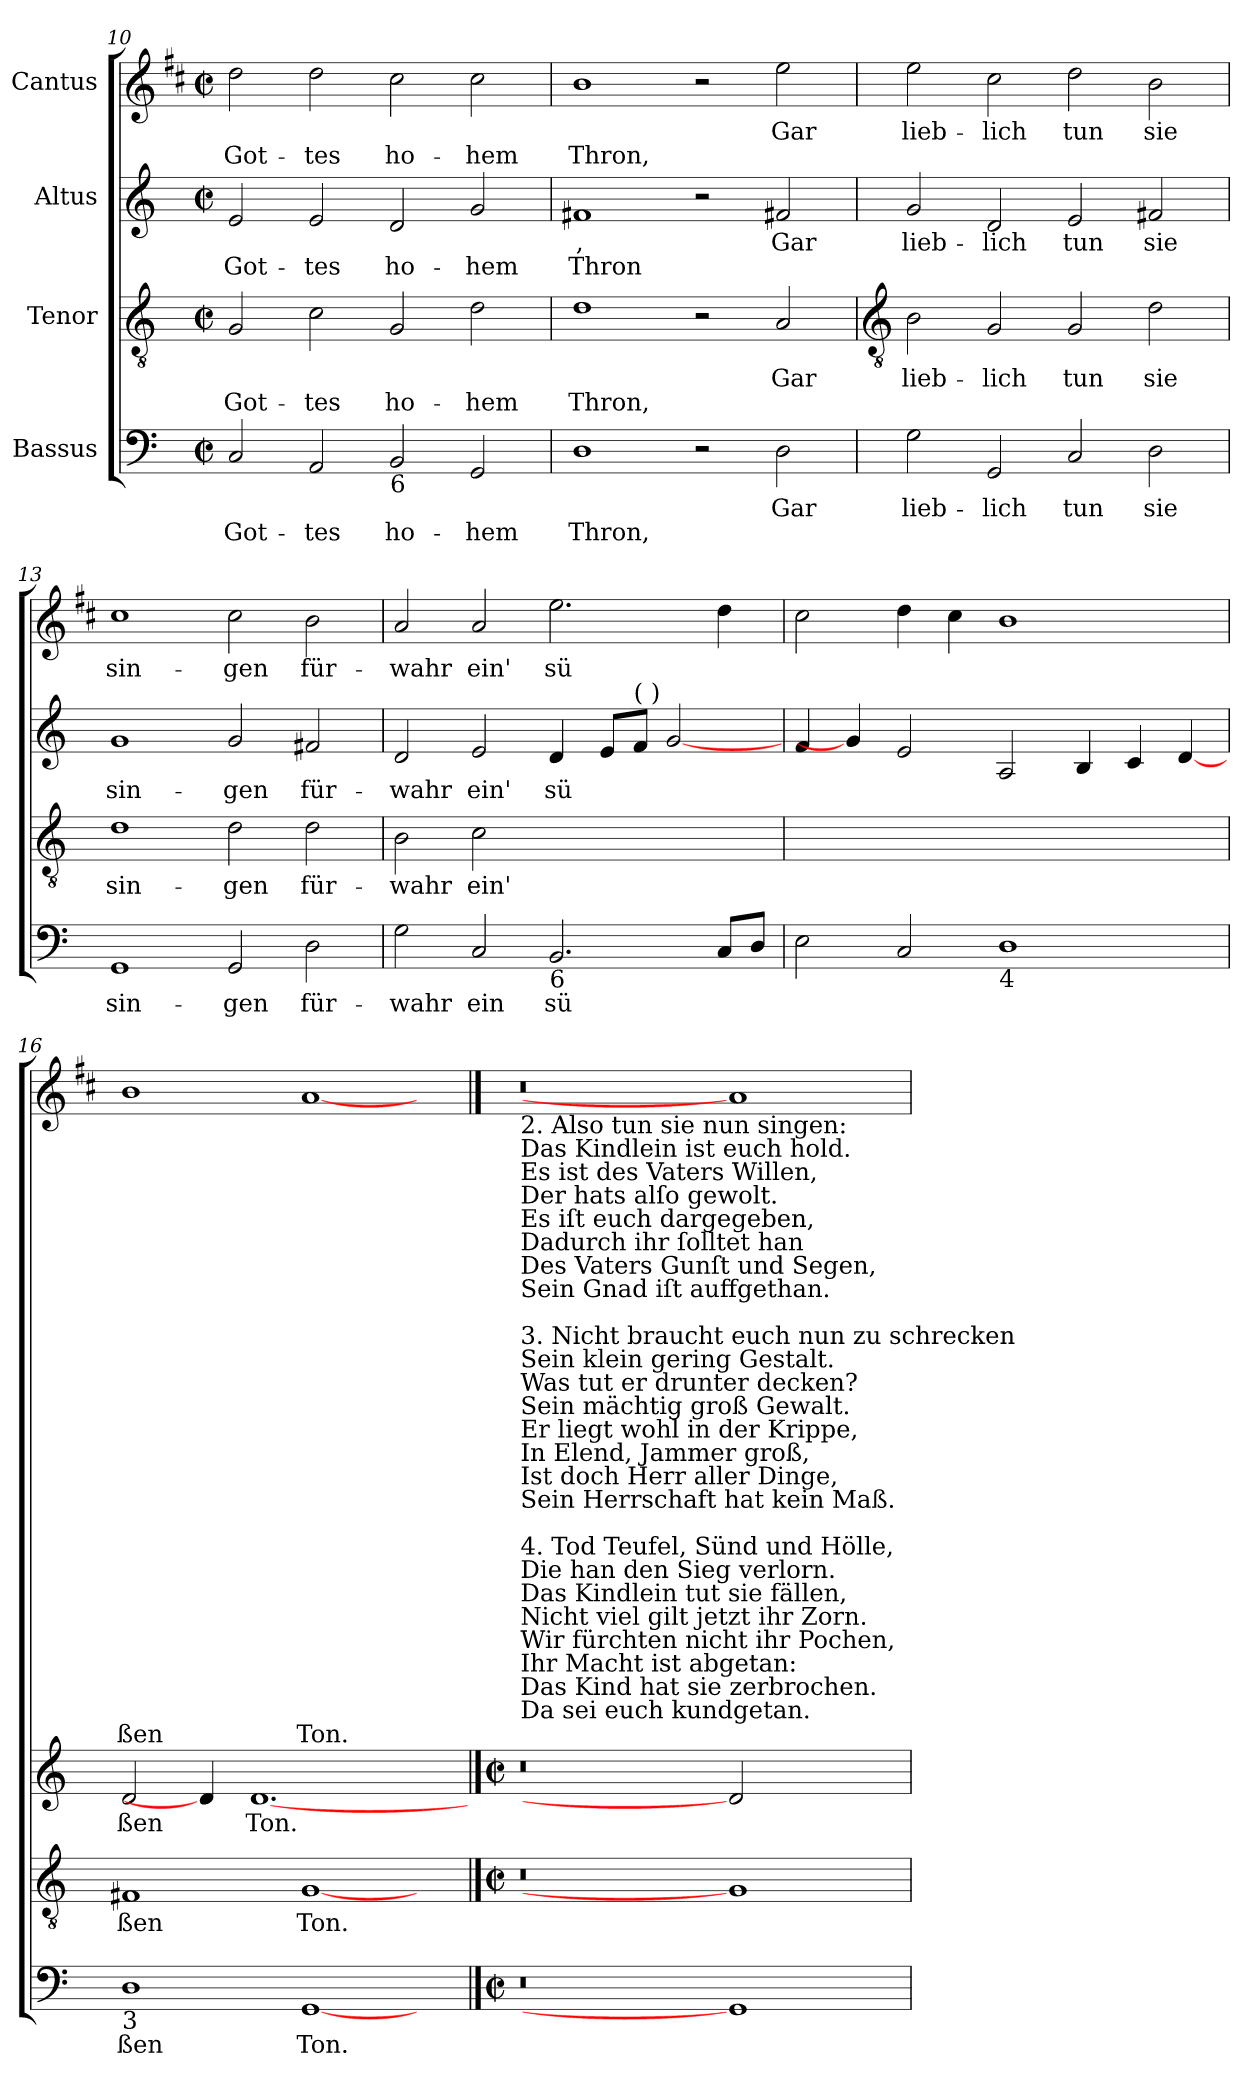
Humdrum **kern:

**kern	**text	**text	**kern	**text	**text	**kern	**text	**text	**kern	**text	**text
*part4	*part4	*part4	*part3	*part3	*part3	*part2	*part2	*part2	*part1	*part1	*part1
*staff4	*staff4	*staff4	*staff3	*staff3	*staff3	*staff2	*staff2	*staff2	*staff1	*staff1	*staff1
*I"Bassus	*	*	*I"Tenor	*	*	*I"Altus	*	*	*I"Cantus	*	*
*clefF4	*	*	*clefGv2	*	*	*clefG2	*	*	*clefG2	*	*
*	*	*	*	*	*	*	*	*	*ITrd1c2	*	*
*k[]	*	*	*k[]	*	*	*k[]	*	*	*k[]	*	*
*C:	*	*	*C:	*	*	*C:	*	*	*C:	*	*
*M4/2	*	*	*M4/2	*	*	*M4/2	*	*	*M4/2	*	*
*met(c|)	*	*	*met(c|)	*	*	*met(c|)	*	*	*met(c|)	*	*
=10	=10	=10	=10	=10	=10	=10	=10	=10	=10	=10	=10
!	!	!LO:LY:b	!	!	!LO:LY:b	!	!	!LO:LY:b	!	!	!LO:LY:b
2C	.	Got-	2G	.	Got-	2e	.	Got-	2cc	.	Got-
!	!	!LO:LY:b	!	!	!LO:LY:b	!	!	!LO:LY:b	!	!	!LO:LY:b
2AA	.	-tes	2c	.	-tes	2e	.	-tes	2cc	.	-tes
!LO:TX:b:t=6	!	!	!	!	!	!	!	!	!	!	!
!	!	!LO:LY:b	!	!	!LO:LY:b	!	!	!LO:LY:b	!	!	!LO:LY:b
2BB	.	ho-	2G	.	ho-	2d	.	ho-	2b	.	ho-
!	!	!LO:LY:b	!	!	!LO:LY:b	!	!	!LO:LY:b	!	!	!LO:LY:b
2GG	.	-hem	2d	.	-hem	2g	.	-hem	2b	.	-hem
=11	=11	=11	=11	=11	=11	=11	=11	=11	=11	=11	=11
!	!	!LO:LY:b	!	!	!LO:LY:b	!	!LO:LY:b	!LO:LY:b	!	!	!LO:LY:b
1D	.	Thron,	1d	.	Thron,	1f#X	,	Thron	1a	.	Thron,
2r	.	.	2r	.	.	2r	.	.	2r	.	.
!	!LO:LY:b	!	!	!LO:LY:b	!	!	!LO:LY:b	!	!	!LO:LY:b	!
2D	Gar	.	2A	Gar	.	2f#X	Gar	.	2dd	Gar	.
!!LO:LB:g=z
=12	=12	=12	=12	=12	=12	=12	=12	=12	=12	=12	=12
*	*	*	*clefGv2	*	*	*	*	*	*	*	*
!	!LO:LY:b	!	!	!LO:LY:b	!	!	!LO:LY:b	!	!	!LO:LY:b	!
2G	lieb-	.	2B	lieb-	.	2g	lieb-	.	2dd	lieb-	.
!	!LO:LY:b	!	!	!LO:LY:b	!	!	!LO:LY:b	!	!	!LO:LY:b	!
2GG	-lich	.	2G	-lich	.	2d	-lich	.	2b	-lich	.
!	!LO:LY:b	!	!	!LO:LY:b	!	!	!LO:LY:b	!	!	!LO:LY:b	!
2C	tun	.	2G	tun	.	2e	tun	.	2cc	tun	.
!	!LO:LY:b	!	!	!LO:LY:b	!	!	!LO:LY:b	!	!	!LO:LY:b	!
2D	sie	.	2d	sie	.	2f#X	sie	.	2a	sie	.
=13	=13	=13	=13	=13	=13	=13	=13	=13	=13	=13	=13
!	!LO:LY:b	!	!	!LO:LY:b	!	!	!LO:LY:b	!	!	!LO:LY:b	!
1GG	sin-	.	1d	sin-	.	1g	sin-	.	1b	sin-	.
!	!LO:LY:b	!	!	!LO:LY:b	!	!	!LO:LY:b	!	!	!LO:LY:b	!
2GG	-gen	.	2d	-gen	.	2g	-gen	.	2b	-gen	.
!	!LO:LY:b	!	!	!LO:LY:b	!	!	!LO:LY:b	!	!	!LO:LY:b	!
2D	für-	.	2d	für-	.	2f#X	für-	.	2a	für-	.
=14	=14	=14	=14	=14	=14	=14	=14	=14	=14	=14	=14
!	!LO:LY:b	!	!	!LO:LY:b	!	!	!LO:LY:b	!	!	!LO:LY:b	!
2G	-wahr	.	2B	-wahr	.	2d	-wahr	.	2g	-wahr	.
!	!LO:LY:b	!	!	!LO:LY:b	!	!	!LO:LY:b	!	!	!LO:LY:b	!
2C	ein	.	2c	ein'	.	2e	ein'	.	2g	ein'	.
!LO:TX:b:t=6	!	!	!	!	!	!	!	!	!	!	!
!	!LO:LY:b	!	!	!LO:LY:b	!	!	!LO:LY:b	!	!	!LO:LY:b	!
2.BB	sü	.	[1Gyy	sü	.	4d	sü	.	2.dd	sü	.
.	.	.	.	.	.	8eL	.	.	.	.	.
!	!	!	!	!	!	!LO:TX:a:t=(  )	!	!	!	!	!
.	.	.	.	.	.	8fJ	.	.	.	.	.
.	.	.	.	.	.	[2g	.	.	.	.	.
8CL	.	.	.	.	.	.	.	.	4cc	.	.
8DJ	.	.	.	.	.	.	.	.	.	.	.
=15	=15	=15	=15	=15	=15	=15	=15	=15	=15	=15	=15
2E	.	.	0Gyy]	.	.	4f	.	.	2b	.	.
.	.	.	.	.	.	4g]	.	.	.	.	.
2C	.	.	.	.	.	2e	.	.	4cc	.	.
.	.	.	.	.	.	.	.	.	4b	.	.
!LO:TX:b:t=4	!	!	!	!	!	!	!	!	!	!	!
1D	.	.	.	.	.	2A	.	.	1a	.	.
.	.	.	.	.	.	4B	.	.	.	.	.
.	.	.	.	.	.	4c	.	.	.	.	.
4ryy	.	.	4ryy	.	.	[4d	.	.	4ryy	.	.
=16	=16	=16	=16	=16	=16	=16	=16	=16	=16	=16	=16
!LO:TX:b:t=3	!	!	!	!	!	!	!	!	!	!	!
!	!LO:LY:b	!	!	!LO:LY:b	!	!	!LO:LY:b	!	!	!LO:LY:b	!
1D	ßen	.	1F#X	ßen	.	2d	ßen	.	1a	ßen	.
.	.	.	.	.	.	4d]	.	.	.	.	.
!	!	!	!	!	!	!	!LO:LY:b	!	!	!	!
.	.	.	.	.	.	[1.d	Ton.	.	.	.	.
!	!LO:LY:b	!	!	!LO:LY:b	!	!	!	!	!	!LO:LY:b	!
[1GG	Ton.	.	[1G	Ton.	.	.	.	.	[1g	Ton.	.
4ryy	.	.	4ryy	.	.	.	.	.	4ryy	.	.
!!LO:LB:g=z
==17	==17	==17	==17	==17	==17	==17	==17	==17	==17	==17	==17
*M4/2	*	*	*M4/2	*	*	*M4/2	*	*	*	*	*
*met(c|)	*	*	*met(c|)	*	*	*met(c|)	*	*	*	*	*
!	!	!	!	!	!	!	!	!	!LO:TX:b:t=2. Also tun sie nun singen&colon;\nDas Kindlein ist euch hold.\nEs ist des Vaters Willen,\nDer hats alſo gewolt.\nEs iſt euch dargegeben,\nDadurch ihr ſolltet han\nDes Vaters Gunſt und Segen,\nSein Gnad iſt auffgethan.\n\n3. Nicht braucht euch nun zu schrecken\nSein klein gering Gestalt.\nWas tut er drunter decken?\nSein mächtig groß Gewalt.\nEr liegt wohl in der Krippe,\nIn Elend, Jammer groß,\nIst doch Herr aller Dinge,\nSein Herrschaft hat kein Maß.\n\n4.  Tod Teufel, Sünd und Hölle,\nDie han den Sieg verlorn.\nDas Kindlein tut sie fällen,\nNicht viel gilt jetzt ihr Zorn.\nWir fürchten nicht ihr Pochen,\nIhr Macht ist abgetan&colon;\nDas Kind hat sie zerbrochen.\nDa sei euch kundgetan.	!	!
0r	.	.	0r	.	.	0r	.	.	0r	.	.
1GG]	.	.	1G]	.	.	2d]	.	.	1g]	.	.
.	.	.	.	.	.	2ryy	.	.	.	.	.
=	=	=	=	=	=	=	=	=	=	=	=
*-	*-	*-	*-	*-	*-	*-	*-	*-	*-	*-	*-
